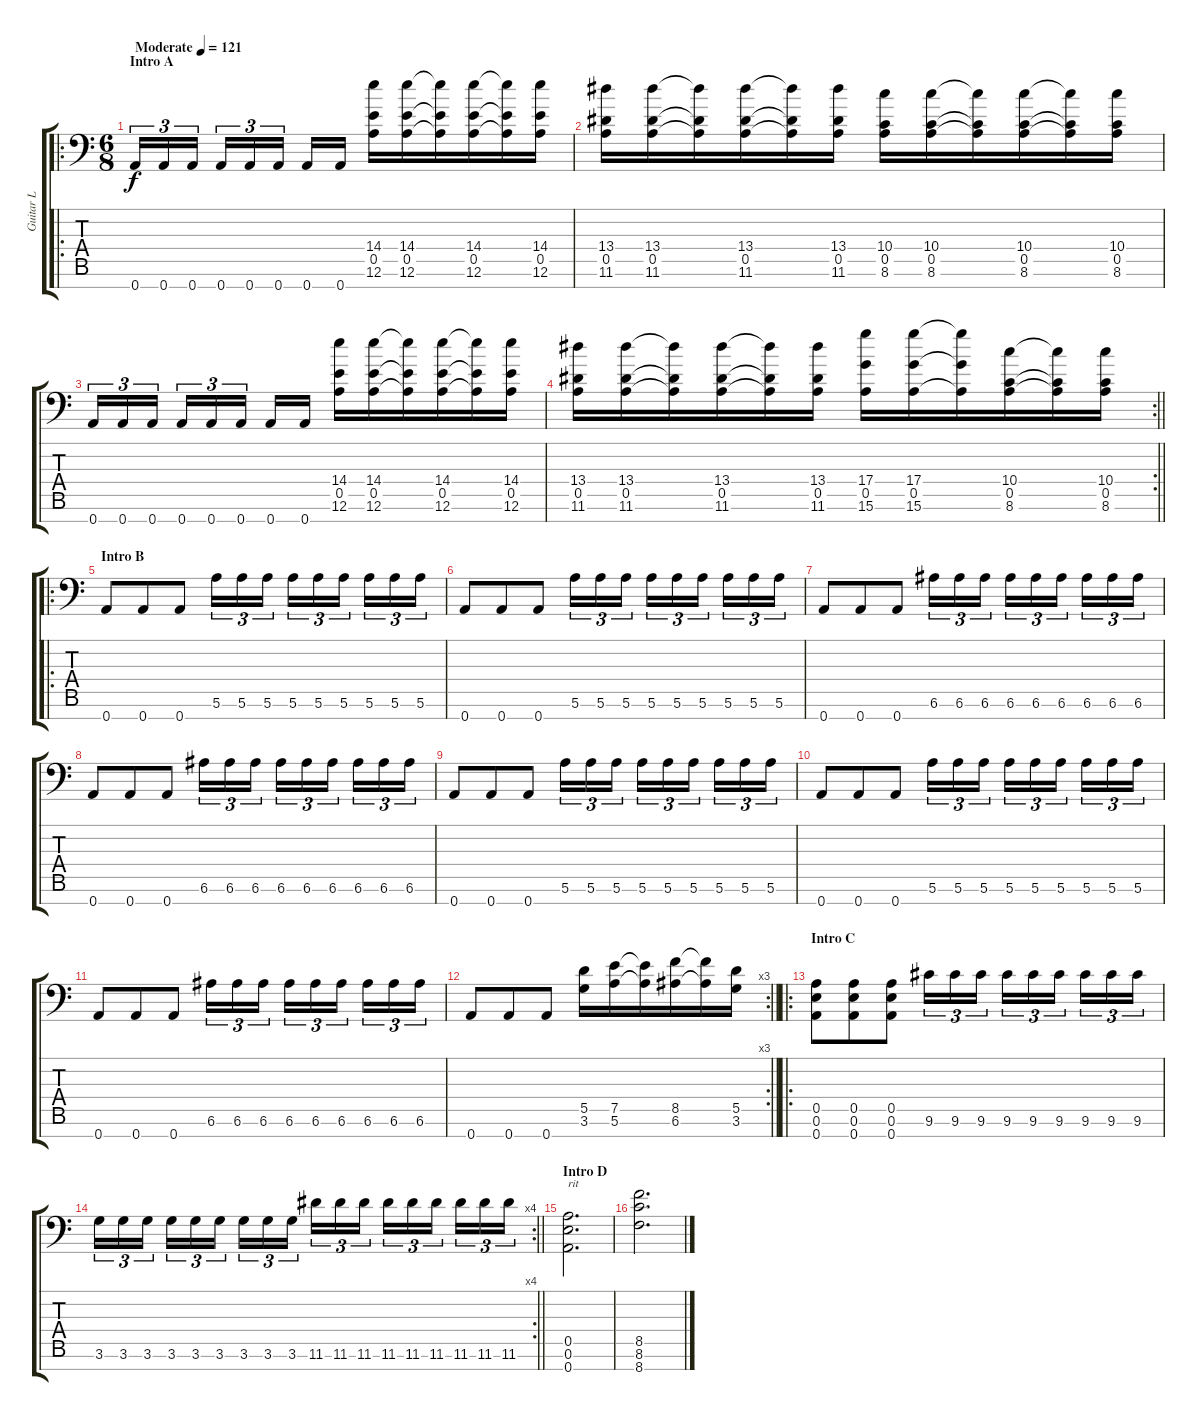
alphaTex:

\track ("Guitar L" "Guitar L") {instrument distortionguitar}
\staff {score tabs}
\tuning (E4 B3 G3 D3 A2 E2 A1) {hide}
\ro
\ts (6 8)
\section ("" "Intro A")
\tempo (121 "Moderate")
\clef f4
\ks c
0.7.16{tu (3 2) dy f instrument distortionguitar} 0.7.16{tu (3 2)} 0.7.16{tu (3 2) beam splitsecondary} 0.7.16{tu (3 2)} 0.7.16{tu (3 2)} 0.7.16{tu (3 2) beam splitsecondary} 0.7.16 0.7.16 (14.4 0.5 12.6).16 (14.4 0.5 12.6).16 (14.4{t} 0.5{t} 12.6{t}).16 (14.4 0.5 12.6).16 (14.4{t} 0.5{t} 12.6{t}).16 (14.4 0.5 12.6).16 |
(13.4 0.5 11.6).16 (13.4 0.5 11.6).16 (13.4{t} 0.5{t} 11.6{t}).16 (13.4 0.5 11.6).16 (13.4{t} 0.5{t} 11.6{t}).16 (13.4 0.5 11.6).16 (10.4 0.5 8.6).16 (10.4 0.5 8.6).16 (10.4{t} 0.5{t} 8.6{t}).16 (10.4 0.5 8.6).16 (10.4{t} 0.5{t} 8.6{t}).16 (10.4 0.5 8.6).16 |
0.7.16{tu (3 2)} 0.7.16{tu (3 2)} 0.7.16{tu (3 2) beam splitsecondary} 0.7.16{tu (3 2)} 0.7.16{tu (3 2)} 0.7.16{tu (3 2) beam splitsecondary} 0.7.16 0.7.16 (14.4 0.5 12.6).16 (14.4 0.5 12.6).16 (14.4{t} 0.5{t} 12.6{t}).16 (14.4 0.5 12.6).16 (14.4{t} 0.5{t} 12.6{t}).16 (14.4 0.5 12.6).16 |
\rc 2
\barLineRight lightlight
(13.4 0.5 11.6).16 (13.4 0.5 11.6).16 (13.4{t} 0.5{t} 11.6{t}).16 (13.4 0.5 11.6).16 (13.4{t} 0.5{t} 11.6{t}).16 (13.4 0.5 11.6).16 (17.4 0.5 15.6).16 (17.4 0.5 15.6).16 (17.4{t} 0.5{t} 15.6{t}).16 (10.4 0.5 8.6).16 (10.4{t} 0.5{t} 8.6{t}).16 (10.4 0.5 8.6).16 |
\ro
\section ("" "Intro B")
0.7.8 0.7.8 0.7.8 5.6.16{tu (3 2)} 5.6.16{tu (3 2)} 5.6.16{tu (3 2) beam splitsecondary} 5.6.16{tu (3 2)} 5.6.16{tu (3 2)} 5.6.16{tu (3 2) beam splitsecondary} 5.6.16{tu (3 2)} 5.6.16{tu (3 2)} 5.6.16{tu (3 2)} |
0.7.8 0.7.8 0.7.8 5.6.16{tu (3 2)} 5.6.16{tu (3 2)} 5.6.16{tu (3 2) beam splitsecondary} 5.6.16{tu (3 2)} 5.6.16{tu (3 2)} 5.6.16{tu (3 2) beam splitsecondary} 5.6.16{tu (3 2)} 5.6.16{tu (3 2)} 5.6.16{tu (3 2)} |
0.7.8 0.7.8 0.7.8 6.6.16{tu (3 2)} 6.6.16{tu (3 2)} 6.6.16{tu (3 2) beam splitsecondary} 6.6.16{tu (3 2)} 6.6.16{tu (3 2)} 6.6.16{tu (3 2) beam splitsecondary} 6.6.16{tu (3 2)} 6.6.16{tu (3 2)} 6.6.16{tu (3 2)} |
0.7.8 0.7.8 0.7.8 6.6.16{tu (3 2)} 6.6.16{tu (3 2)} 6.6.16{tu (3 2) beam splitsecondary} 6.6.16{tu (3 2)} 6.6.16{tu (3 2)} 6.6.16{tu (3 2) beam splitsecondary} 6.6.16{tu (3 2)} 6.6.16{tu (3 2)} 6.6.16{tu (3 2)} |
0.7.8 0.7.8 0.7.8 5.6.16{tu (3 2)} 5.6.16{tu (3 2)} 5.6.16{tu (3 2) beam splitsecondary} 5.6.16{tu (3 2)} 5.6.16{tu (3 2)} 5.6.16{tu (3 2) beam splitsecondary} 5.6.16{tu (3 2)} 5.6.16{tu (3 2)} 5.6.16{tu (3 2)} |
0.7.8 0.7.8 0.7.8 5.6.16{tu (3 2)} 5.6.16{tu (3 2)} 5.6.16{tu (3 2) beam splitsecondary} 5.6.16{tu (3 2)} 5.6.16{tu (3 2)} 5.6.16{tu (3 2) beam splitsecondary} 5.6.16{tu (3 2)} 5.6.16{tu (3 2)} 5.6.16{tu (3 2)} |
0.7.8 0.7.8 0.7.8 6.6.16{tu (3 2)} 6.6.16{tu (3 2)} 6.6.16{tu (3 2) beam splitsecondary} 6.6.16{tu (3 2)} 6.6.16{tu (3 2)} 6.6.16{tu (3 2) beam splitsecondary} 6.6.16{tu (3 2)} 6.6.16{tu (3 2)} 6.6.16{tu (3 2)} |
\rc 3
\barLineRight lightlight
0.7.8 0.7.8 0.7.8 (5.5 3.6).16 (7.5 5.6).16 (7.5{t} 5.6{t}).16 (8.5 6.6).16 (8.5{t} 6.6{t}).16 (5.5 3.6).16 |
\ro
\section ("" "Intro C")
(0.5 0.6 0.7).8 (0.5 0.6 0.7).8 (0.5 0.6 0.7).8 9.6.16{tu (3 2)} 9.6.16{tu (3 2)} 9.6.16{tu (3 2) beam splitsecondary} 9.6.16{tu (3 2)} 9.6.16{tu (3 2)} 9.6.16{tu (3 2) beam splitsecondary} 9.6.16{tu (3 2)} 9.6.16{tu (3 2)} 9.6.16{tu (3 2)} |
\rc 4
\barLineRight lightlight
3.6.16{tu (3 2)} 3.6.16{tu (3 2)} 3.6.16{tu (3 2) beam splitsecondary} 3.6.16{tu (3 2)} 3.6.16{tu (3 2)} 3.6.16{tu (3 2) beam splitsecondary} 3.6.16{tu (3 2)} 3.6.16{tu (3 2)} 3.6.16{tu (3 2)} 11.6.16{tu (3 2)} 11.6.16{tu (3 2)} 11.6.16{tu (3 2) beam splitsecondary} 11.6.16{tu (3 2)} 11.6.16{tu (3 2)} 11.6.16{tu (3 2) beam splitsecondary} 11.6.16{tu (3 2)} 11.6.16{tu (3 2)} 11.6.16{tu (3 2)} |
\section ("" "Intro D")
(0.5 0.6 0.7).2{d txt "rit"} |
(8.5 8.6 8.7).2{d}
